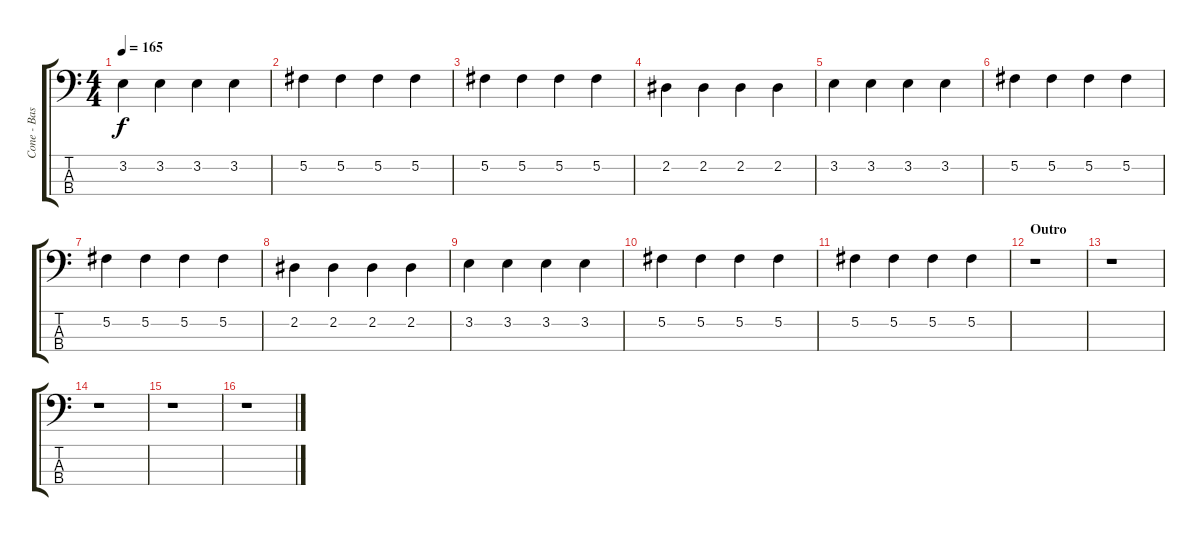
\track ("Cone - Bass Guitar" "Cone - Bas") {instrument electricbasspick}
\staff {score tabs}
\tuning (Gb2 Db2 Ab1 Eb1) {hide}
\ts (4 4)
\tempo 165
\clef f4
\ks c
3.2.4{dy f} 3.2.4 3.2.4 3.2.4 |
5.2.4 5.2.4 5.2.4 5.2.4 |
5.2.4 5.2.4 5.2.4 5.2.4 |
2.2.4 2.2.4 2.2.4 2.2.4 |
3.2.4 3.2.4 3.2.4 3.2.4 |
5.2.4 5.2.4 5.2.4 5.2.4 |
5.2.4 5.2.4 5.2.4 5.2.4 |
2.2.4 2.2.4 2.2.4 2.2.4 |
3.2.4 3.2.4 3.2.4 3.2.4 |
5.2.4 5.2.4 5.2.4 5.2.4 |
5.2.4 5.2.4 5.2.4 5.2.4 |
\section ("" "Outro")
r.1 |
r.1 |
r.1 |
r.1 |
r.1
